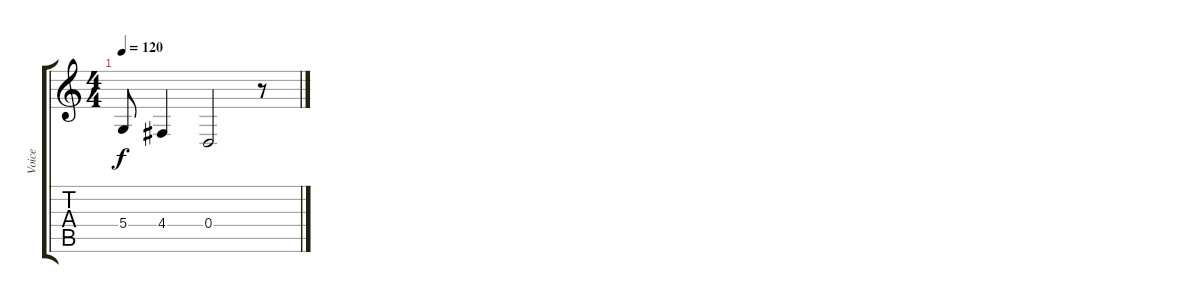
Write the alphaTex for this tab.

\track ("Voice" "Voice") {instrument tenorsax}
\staff {score tabs}
\tuning (E4 B3 G3 D3 A2 E2) {hide}
\ts (4 4)
\tempo 120
\clef g2
\ks c
5.4.8{dy f} 4.4.4 0.4.2 r.8
